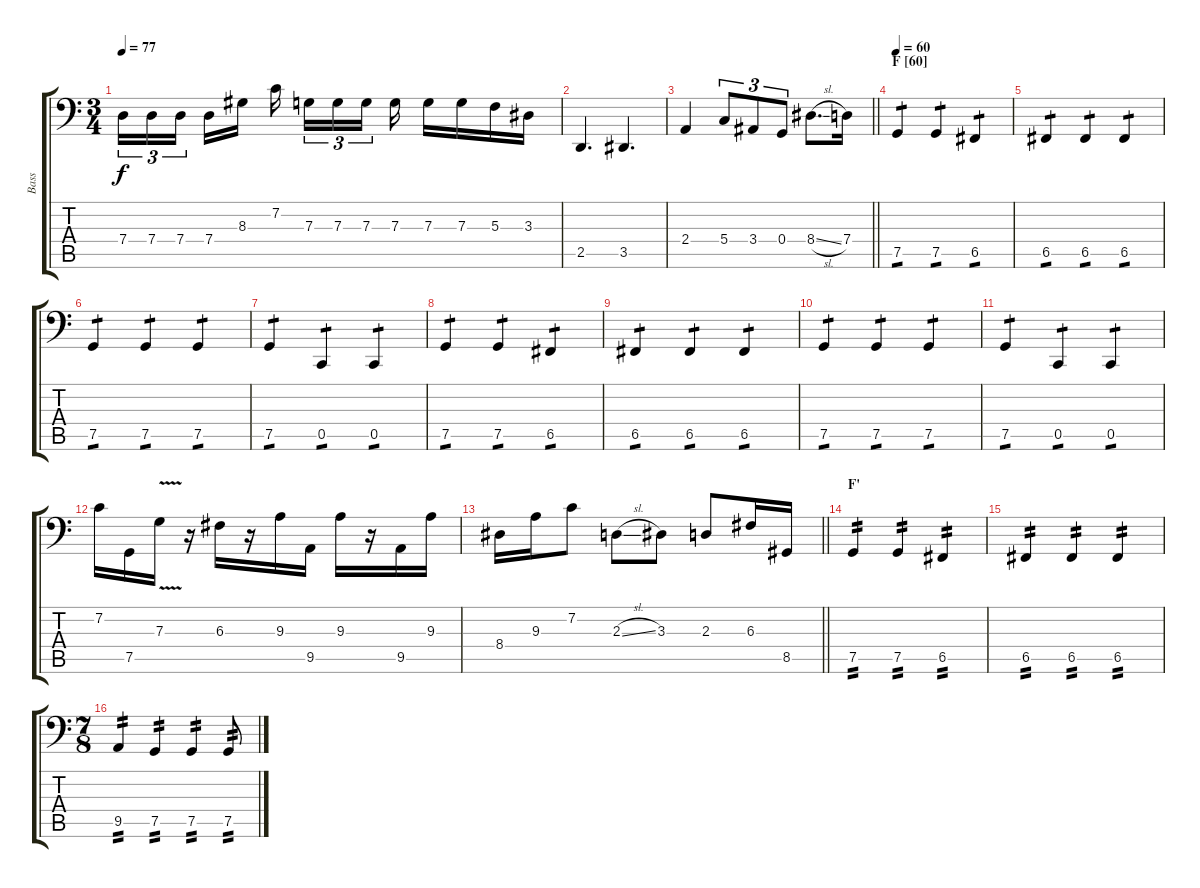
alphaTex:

\track ("Bass" "Bass") {instrument electricbasspick}
\staff {score tabs}
\tuning (Bb2 F2 C2 G1 C1 A0) {hide}
\ts (3 4)
\tempo 77
\clef f4
\ks c
7.4.16{tu (3 2) dy f} 7.4.16{tu (3 2)} 7.4.16{tu (3 2) beam splitsecondary} 7.4.16 8.3.16 7.2.16{beam splitsecondary} 7.3.16{tu (3 2)} 7.3.16{tu (3 2)} 7.3.16{tu (3 2) beam splitsecondary} 7.3.16 7.3.16 7.3.16 5.3.16 3.3.16 |
2.5.4{d} 3.5.4{d} |
\barLineRight lightlight
2.4.4 5.4.8{tu (3 2)} 3.4.8{tu (3 2)} 0.4.8{tu (3 2)} 8.4{sl}.8{d} 7.4.16 |
\section ("" "F [60]")
\tempo 60
7.5.4{tp 1} 7.5.4{tp 1} 6.5.4{tp 1} |
6.5.4{tp 1} 6.5.4{tp 1} 6.5.4{tp 1} |
7.5.4{tp 1} 7.5.4{tp 1} 7.5.4{tp 1} |
7.5.4{tp 1} 0.5.4{tp 1} 0.5.4{tp 1} |
7.5.4{tp 1} 7.5.4{tp 1} 6.5.4{tp 1} |
6.5.4{tp 1} 6.5.4{tp 1} 6.5.4{tp 1} |
7.5.4{tp 1} 7.5.4{tp 1} 7.5.4{tp 1} |
7.5.4{tp 1} 0.5.4{tp 1} 0.5.4{tp 1} |
7.2.16{instrument slapbass1} 7.5.16 7.3{v}.16 r.16 6.3.16 r.16 9.3.16 9.5.16 9.3.16 r.16 9.5.16 9.3.16 |
\barLineRight lightlight
8.4.16 9.3.16 7.2.8 2.3{sl}.8 3.3.8 2.3.8 6.3.16 8.5.16 |
\section ("" "F'")
7.5.4{tp 2 instrument electricbasspick} 7.5.4{tp 2} 6.5.4{tp 2} |
6.5.4{tp 2} 6.5.4{tp 2} 6.5.4{tp 2} |
\ts (7 8)
9.5.4{tp 2} 7.5.4{tp 2} 7.5.4{tp 2} 7.5.8{tp 2}
